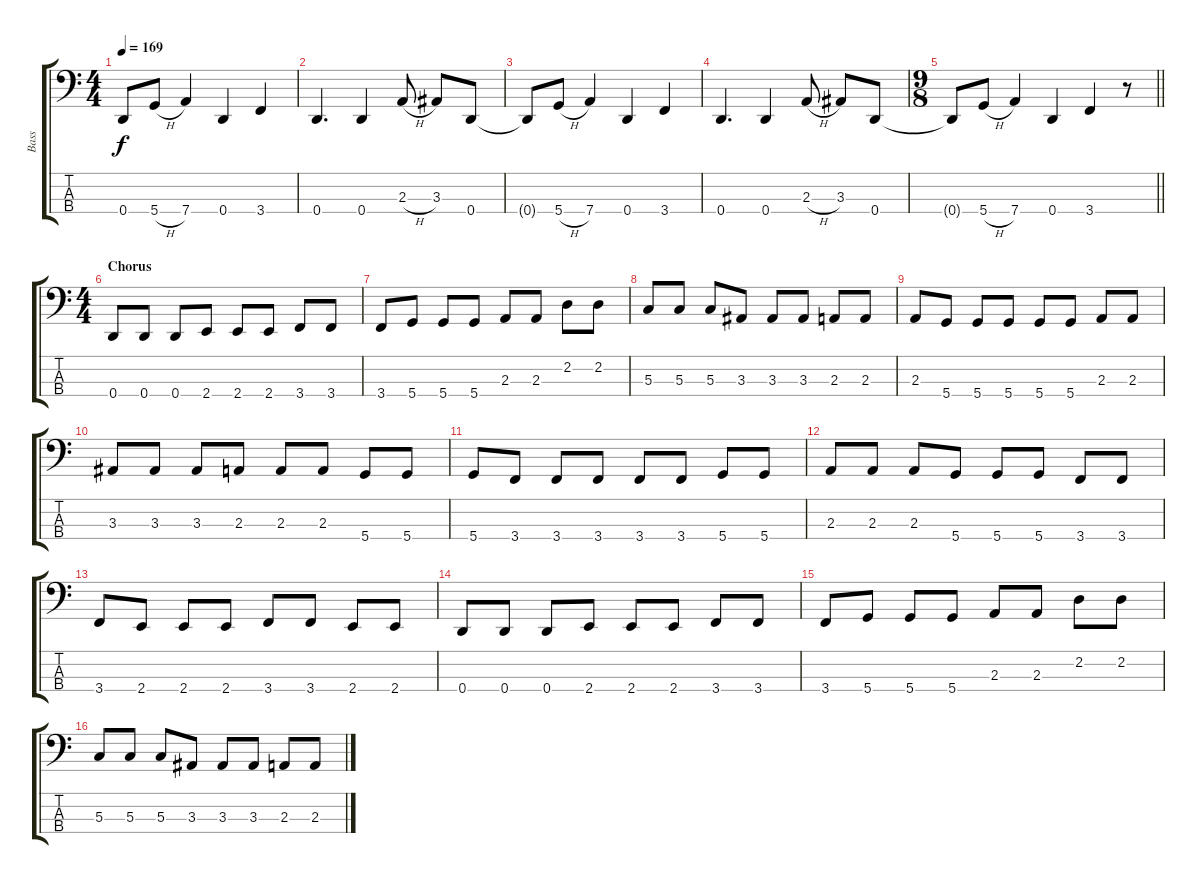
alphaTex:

\track ("Bass" "Bass") {instrument electricbassfinger}
\staff {score tabs}
\tuning (F2 C2 G1 D1) {hide}
\ts (4 4)
\tempo 169
\clef f4
\ks c
0.4{t}.8{dy f} 5.4{h}.8 7.4.4 0.4.4 3.4.4 |
0.4.4{d} 0.4.4 2.3{h}.8 3.3.8 0.4.8 |
0.4{t}.8 5.4{h}.8 7.4.4 0.4.4 3.4.4 |
0.4.4{d} 0.4.4 2.3{h}.8 3.3.8 0.4.8 |
\ts (9 8)
\barLineRight lightlight
0.4{t}.8 5.4{h}.8 7.4.4 0.4.4 3.4.4 r.8 |
\ts (4 4)
\section ("" "Chorus")
0.4.8 0.4.8 0.4.8 2.4.8 2.4.8 2.4.8 3.4.8 3.4.8 |
3.4.8 5.4.8 5.4.8 5.4.8 2.3.8 2.3.8 2.2.8 2.2.8 |
5.3.8 5.3.8 5.3.8 3.3.8 3.3.8 3.3.8 2.3.8 2.3.8 |
2.3.8 5.4.8 5.4.8 5.4.8 5.4.8 5.4.8 2.3.8 2.3.8 |
3.3.8 3.3.8 3.3.8 2.3.8 2.3.8 2.3.8 5.4.8 5.4.8 |
5.4.8 3.4.8 3.4.8 3.4.8 3.4.8 3.4.8 5.4.8 5.4.8 |
2.3.8 2.3.8 2.3.8 5.4.8 5.4.8 5.4.8 3.4.8 3.4.8 |
3.4.8 2.4.8 2.4.8 2.4.8 3.4.8 3.4.8 2.4.8 2.4.8 |
0.4.8 0.4.8 0.4.8 2.4.8 2.4.8 2.4.8 3.4.8 3.4.8 |
3.4.8 5.4.8 5.4.8 5.4.8 2.3.8 2.3.8 2.2.8 2.2.8 |
5.3.8 5.3.8 5.3.8 3.3.8 3.3.8 3.3.8 2.3.8 2.3.8
